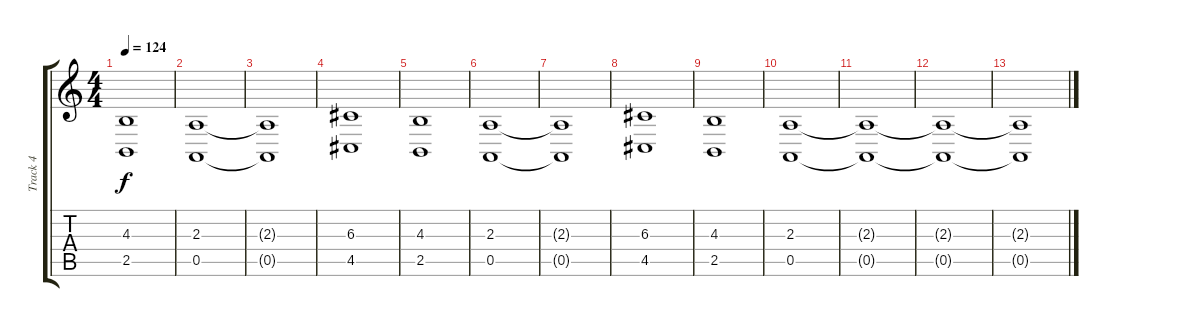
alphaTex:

\track ("Track 4" "Track 4") {instrument drawbarorgan}
\staff {score tabs}
\tuning (E4 B3 G3 D3 A2 E2) {hide}
\ts (4 4)
\tempo 124
\clef g2
\ks c
(4.3 2.5).1{dy f} |
(2.3 0.5).1 |
(2.3{t} 0.5{t}).1 |
(6.3 4.5).1 |
(4.3 2.5).1 |
(2.3 0.5).1 |
(2.3{t} 0.5{t}).1 |
(6.3 4.5).1 |
(4.3 2.5).1 |
(2.3 0.5).1 |
(2.3{t} 0.5{t}).1 |
(2.3{t} 0.5{t}).1 |
(2.3{t} 0.5{t}).1
